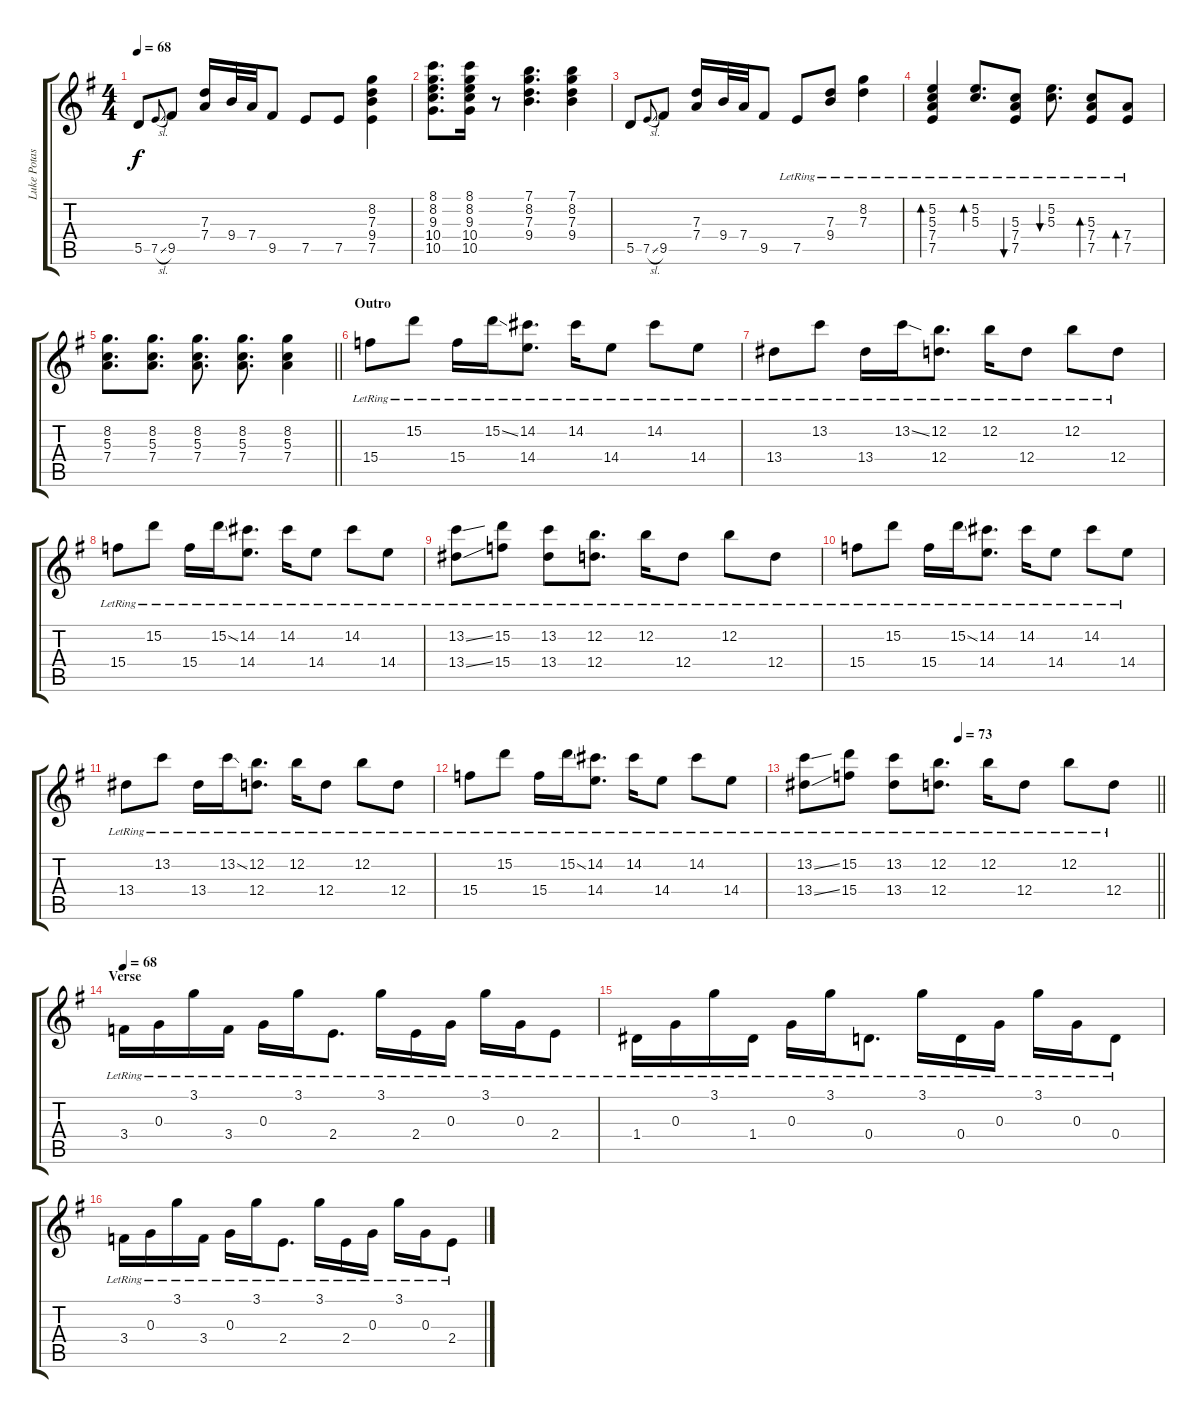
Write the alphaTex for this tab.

\track ("Luke Potashnick" "Luke Potas") {instrument electricguitarjazz}
\staff {score tabs}
\tuning (E4 B3 G3 D3 A2 E2) {hide}
\ts (4 4)
\tempo 68
\clef g2
\ks g
5.5.8{dy f} 7.5{sl}.8{gr onbeat} 9.5.8 (7.3 7.4).16 9.4.32 7.4.32 9.5.8 7.5.8 7.5.8 (8.2 7.3 9.4 7.5).4 |
(8.1 8.2 9.3 10.4 10.5).8{d} (8.1 8.2 9.3 10.4 10.5).16 r.8 (7.1 8.2 7.3 9.4).4{d} (7.1 8.2 7.3 9.4).4 |
5.5.8 7.5{sl}.8{gr onbeat} 9.5.8 (7.3 7.4).16 9.4.32 7.4.32 9.5.8 7.5{lr}.8 (7.3{lr} 9.4{lr}).8 (8.2{lr} 7.3{lr}).4 |
(5.2{lr} 5.3{lr} 7.4{lr} 7.5{lr}).4{bd 120} (5.2{lr} 5.3{lr}).8{d bd 60} (5.3{lr} 7.4{lr} 7.5{lr}).8{bu 60} (5.2{lr} 5.3{lr}).8{d bu 60} (5.3{lr} 7.4{lr} 7.5{lr}).8{bd 120} (7.4{lr} 7.5{lr}).8{bd 120} |
\barLineRight lightlight
(8.2 5.3 7.4).8{d} (8.2 5.3 7.4).8{d} (8.2 5.3 7.4).8{d} (8.2 5.3 7.4).8{d} (8.2 5.3 7.4).4 |
\section ("" "Outro")
15.4{lr}.8 15.2{lr}.8 15.4{lr}.16 15.2{ss lr}.16 (14.2{lr} 14.4{lr}).8{d} 14.2{lr}.16 14.4{lr}.8 14.2{lr}.8 14.4{lr}.8 |
13.4{lr}.8 13.2{lr}.8 13.4{lr}.16 13.2{ss lr}.16 (12.2{lr} 12.4{lr}).8{d} 12.2{lr}.16 12.4{lr}.8 12.2{lr}.8 12.4{lr}.8 |
15.4{lr}.8 15.2{lr}.8 15.4{lr}.16 15.2{ss lr}.16 (14.2{lr} 14.4{lr}).8{d} 14.2{lr}.16 14.4{lr}.8 14.2{lr}.8 14.4{lr}.8 |
(13.2{ss lr} 13.4{ss lr}).8 (15.2{lr} 15.4{lr}).8 (13.2{lr} 13.4{lr}).8 (12.2{lr} 12.4{lr}).8{d} 12.2{lr}.16 12.4{lr}.8 12.2{lr}.8 12.4{lr}.8 |
15.4{lr}.8 15.2{lr}.8 15.4{lr}.16 15.2{ss lr}.16 (14.2{lr} 14.4{lr}).8{d} 14.2{lr}.16 14.4{lr}.8 14.2{lr}.8 14.4{lr}.8 |
13.4{lr}.8 13.2{lr}.8 13.4{lr}.16 13.2{ss lr}.16 (12.2{lr} 12.4{lr}).8{d} 12.2{lr}.16 12.4{lr}.8 12.2{lr}.8 12.4{lr}.8 |
15.4{lr}.8 15.2{lr}.8 15.4{lr}.16 15.2{ss lr}.16 (14.2{lr} 14.4{lr}).8{d} 14.2{lr}.16 14.4{lr}.8 14.2{lr}.8 14.4{lr}.8 |
\tempo (73 0.4375)
\barLineRight lightlight
(13.2{ss lr} 13.4{ss lr}).8 (15.2{lr} 15.4{lr}).8 (13.2{lr} 13.4{lr}).8 (12.2{lr} 12.4{lr}).8{d} 12.2{lr}.16 12.4{lr}.8 12.2{lr}.8 12.4{lr}.8 |
\section ("" "Verse")
\tempo 68
3.4{lr}.16{instrument overdrivenguitar} 0.3{lr}.16 3.1{lr}.16 3.4{lr}.16 0.3{lr}.16 3.1{lr}.16 2.4{lr}.8{d} 3.1{lr}.16 2.4{lr}.16 0.3{lr}.16 3.1{lr}.16 0.3{lr}.16 2.4{lr}.8 |
1.4{lr}.16 0.3{lr}.16 3.1{lr}.16 1.4{lr}.16 0.3{lr}.16 3.1{lr}.16 0.4{lr}.8{d} 3.1{lr}.16 0.4{lr}.16 0.3{lr}.16 3.1{lr}.16 0.3{lr}.16 0.4{lr}.8 |
3.4{lr}.16 0.3{lr}.16 3.1{lr}.16 3.4{lr}.16 0.3{lr}.16 3.1{lr}.16 2.4{lr}.8{d} 3.1{lr}.16 2.4{lr}.16 0.3{lr}.16 3.1{lr}.16 0.3{lr}.16 2.4{lr}.8
